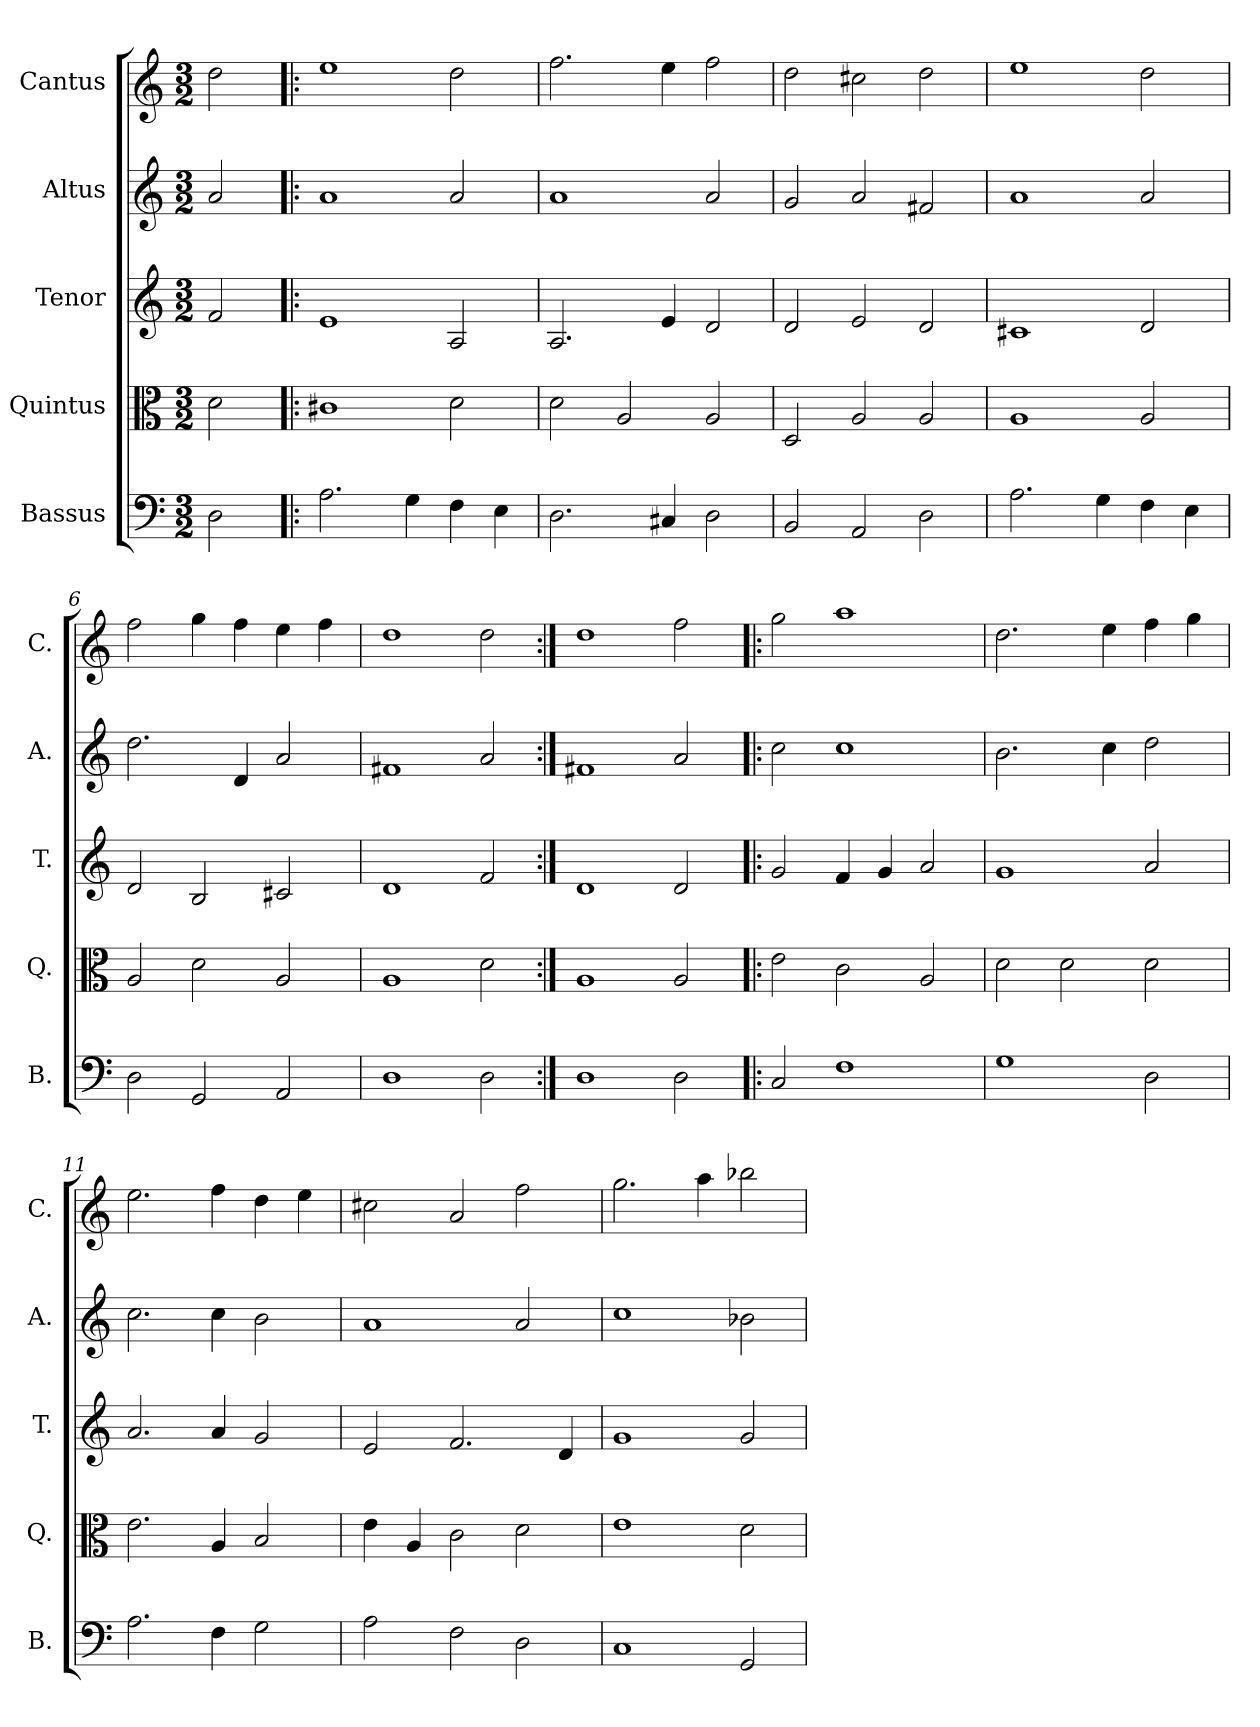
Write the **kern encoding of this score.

**kern	**kern	**kern	**kern	**kern
*part5	*part4	*part3	*part2	*part1
*staff5	*staff4	*staff3	*staff2	*staff1
*I"Bassus	*I"Quintus	*I"Tenor	*I"Altus	*I"Cantus
*I'B.	*I'Q.	*I'T.	*I'A.	*I'C.
*clefF4	*clefC3	*clefG2	*clefG2	*clefG2
*k[]	*k[]	*k[]	*k[]	*k[]
*C:	*C:	*C:	*C:	*C:
*M3/2	*M3/2	*M3/2	*M3/2	*M3/2
=1	=1	=1	=1	=1
2D\	2d\	2f/	2a/	2dd\
=2!|:	=2!|:	=2!|:	=2!|:	=2!|:
2.A\	1c#X\	1e/	1a/	1ee\
4G\	.	.	.	.
4F\	2d\	2A/	2a/	2dd\
4E\	.	.	.	.
=3	=3	=3	=3	=3
2.D\	2d\	2.A/	1a/	2.ff\
.	2A/	.	.	.
4C#X/	.	4e/	.	4ee\
2D\	2A/	2d/	2a/	2ff\
=4	=4	=4	=4	=4
2BB/	2D/	2d/	2g/	2dd\
2AA/	2A/	2e/	2a/	2cc#X\
2D\	2A/	2d/	2f#X/	2dd\
=5	=5	=5	=5	=5
2.A\	1A/	1c#X/	1a/	1ee\
4G\	.	.	.	.
4F\	2A/	2d/	2a/	2dd\
4E\	.	.	.	.
=6	=6	=6	=6	=6
2D\	2A/	2d/	2.dd\	2ff\
2GG/	2d\	2B/	.	4gg\
.	.	.	4d/	4ff\
2AA/	2A/	2c#X/	2a/	4ee\
.	.	.	.	4ff\
=7	=7	=7	=7	=7
1D\	1A/	1d/	1f#X/	1dd\
2D\	2d\	2f/	2a/	2dd\
=8:|!	=8:|!	=8:|!	=8:|!	=8:|!
1D\	1A/	1d/	1f#X/	1dd\
2D\	2A/	2d/	2a/	2ff\
!!LO:LB:g=z
=9!|:	=9!|:	=9!|:	=9!|:	=9!|:
2C/	2e\	2g/	2cc\	2gg\
1F\	2c\	4f/	1cc\	1aa\
.	.	4g/	.	.
.	2A/	2a/	.	.
=10	=10	=10	=10	=10
1G\	2d\	1g/	2.b\	2.dd\
.	2d\	.	.	.
.	.	.	4cc\	4ee\
2D\	2d\	2a/	2dd\	4ff\
.	.	.	.	4gg\
=11	=11	=11	=11	=11
2.A\	2.e\	2.a/	2.cc\	2.ee\
4F\	4A/	4a/	4cc\	4ff\
2G\	2B/	2g/	2b\	4dd\
.	.	.	.	4ee\
=12	=12	=12	=12	=12
2A\	4e\	2e/	1a/	2cc#X\
.	4A/	.	.	.
2F\	2c\	2.f/	.	2a/
2D\	2d\	.	2a/	2ff\
.	.	4d/	.	.
=13	=13	=13	=13	=13
1C/	1e\	1g/	1cc\	2.gg\
.	.	.	.	4aa\
2GG/	2d\	2g/	2b-X\	2bb-X\
=	=	=	=	=
*-	*-	*-	*-	*-
